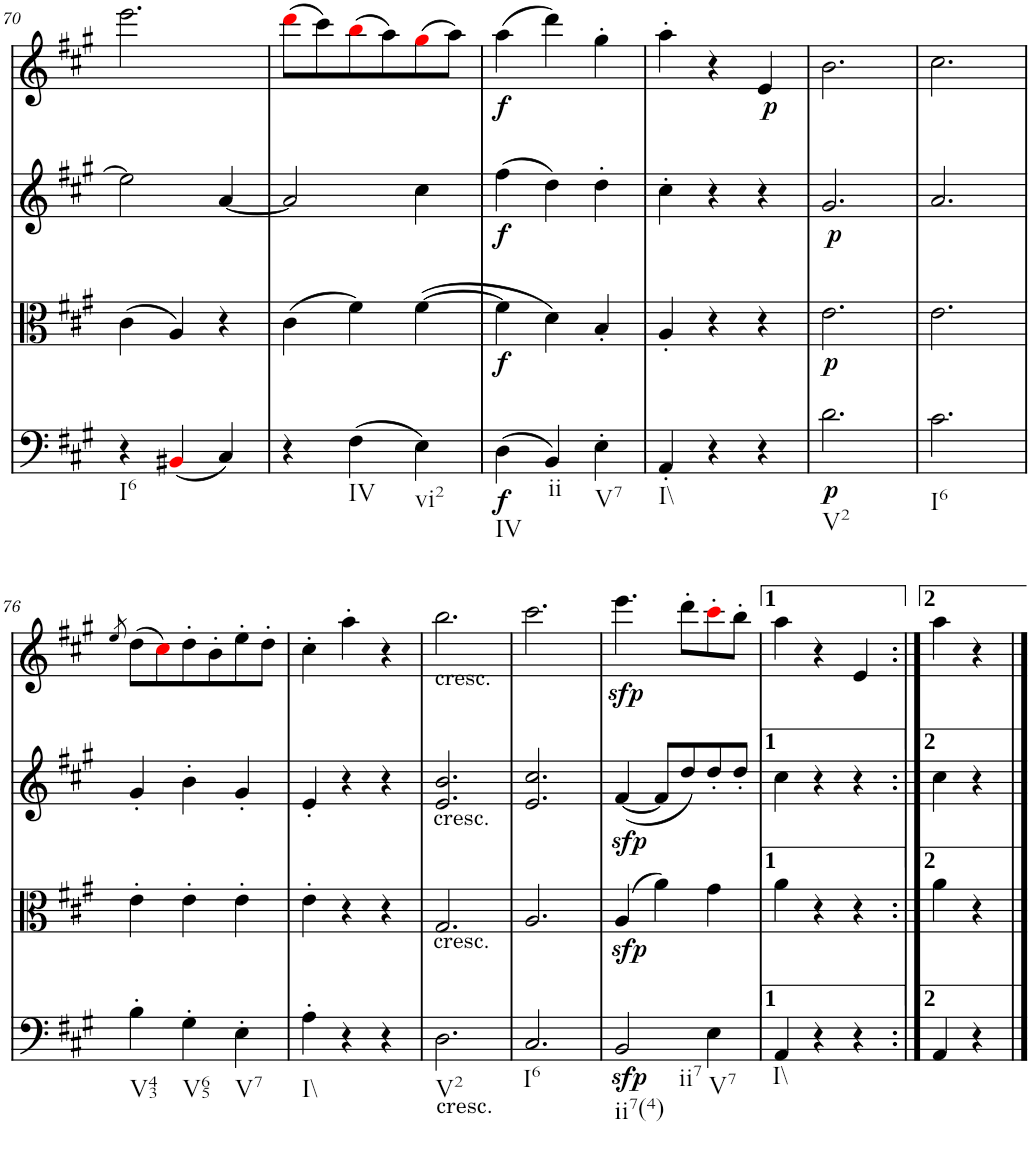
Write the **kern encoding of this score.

**kern	**dynam	**kern	**dynam	**kern	**dynam	**kern	**dynam
*part4	*part4	*part3	*part3	*part2	*part2	*part1	*part1
*staff4	*staff4	*staff3	*staff3	*staff2	*staff2	*staff1	*staff1
*I"Violoncello	*	*I"Viola	*	*I"Violin 2	*	*I"Violin 1	*
*I'Vc	*	*I'Vla	*	*I'Vln	*	*I'Vln	*
!!LO:PB:g=z
*clefF4	*	*clefC3	*	*clefG2	*	*clefG2	*
*k[f#c#g#]	*	*k[f#c#g#]	*	*k[f#c#g#]	*	*k[f#c#g#]	*
*M3/4	*	*M3/4	*	*M3/4	*	*M3/4	*
=70	=70	=70	=70	=70	=70	=70	=70
!LO:TX:b:t=I6	!	!	!	!	!	!	!
4r	.	(4c#\	.	2ee\]	.	2.eee\	.
(4BB#Xi/	.	4A/)	.	.	.	.	.
4C#/)	.	4r	.	[4a/	.	.	.
=71	=71	=71	=71	=71	=71	=71	=71
4r	.	(4c#\	.	2a/]	.	(8dddi\L	.
.	.	.	.	.	.	8ccc#\)	.
!LO:TX:b:t=IV	!	!	!	!	!	!	!
(4F#\	.	4f#\)	.	.	.	(8bbi\	.
.	.	.	.	.	.	8aa\)	.
!LO:TX:b:t=vi2	!	!	!	!	!	!	!
4E\)	.	([4f#\	.	4cc#\	.	(8gg#i\	.
.	.	.	.	.	.	8aa\J)	.
=72	=72	=72	=72	=72	=72	=72	=72
!LO:TX:b:t=IV	!	!	!	!	!	!	!
!	!LO:DY:b	!	!LO:DY:b	!	!LO:DY:b	!	!LO:DY:b
(4D\	f	4f#\]	f	(4ff#\	f	(4aa\	f
!LO:TX:b:t=ii	!	!	!	!	!	!	!
4BB/)	.	4d\)	.	4dd\)	.	4ddd\)	.
!LO:TX:b:t=V7	!	!	!	!	!	!	!
4E'\	.	4B'/	.	4dd'\	.	4gg#'\	.
=73	=73	=73	=73	=73	=73	=73	=73
!LO:TX:b:t=I\\	!	!	!	!	!	!	!
4AA'/	.	4A'/	.	4cc#'\	.	4aa'\	.
4r	.	4r	.	4r	.	4r	.
!	!	!	!	!	!	!	!LO:DY:b
4r	.	4r	.	4r	.	4e/	p
=74	=74	=74	=74	=74	=74	=74	=74
!LO:TX:b:t=V2	!	!	!	!	!	!	!
!	!LO:DY:b	!	!LO:DY:b	!	!LO:DY:b	!	!
2.d\	p	2.e\	p	2.g#/	p	2.b\	.
=75	=75	=75	=75	=75	=75	=75	=75
!LO:TX:b:t=I6	!	!	!	!	!	!	!
2.c#\	.	2.e\	.	2.a/	.	2.cc#\	.
!!LO:LB:g=z
=76	=76	=76	=76	=76	=76	=76	=76
.	.	.	.	.	.	8qee/	.
!LO:TX:b:t=V43	!	!	!	!	!	!	!
4B'\	.	4e'\	.	4g#'/	.	(8dd\L	.
.	.	.	.	.	.	8cc#i\)	.
!LO:TX:b:t=V65	!	!	!	!	!	!	!
4G#'\	.	4e'\	.	4b'\	.	8dd'\	.
.	.	.	.	.	.	8b'\	.
!LO:TX:b:t=V7	!	!	!	!	!	!	!
4E'\	.	4e'\	.	4g#'/	.	8ee'\	.
.	.	.	.	.	.	8dd'\J	.
=77	=77	=77	=77	=77	=77	=77	=77
!LO:TX:b:t=I\\	!	!	!	!	!	!	!
4A'\	.	4e'\	.	4e'/	.	4cc#'\	.
4r	.	4r	.	4r	.	4aa'\	.
4r	.	4r	.	4r	.	4r	.
=78	=78	=78	=78	=78	=78	=78	=78
!	!	!	!	!	!	!LO:TX:a:t=cresc.	!
!	!	!	!	!LO:TX:b:t=cresc.	!	!	!
!	!	!LO:TX:b:t=cresc.	!	!	!	!	!
!LO:TX:b:t=cresc.	!	!	!	!	!	!	!
!LO:TX:b:t=V2	!	!	!	!	!	!	!
2.D\	.	2.G#/	.	2.e/ 2.b/	.	2.bb\	.
=79	=79	=79	=79	=79	=79	=79	=79
!LO:TX:b:t=I6	!	!	!	!	!	!	!
2.C#/	.	2.A/	.	2.e/ 2.cc#/	.	2.ccc#\	.
=80	=80	=80	=80	=80	=80	=80	=80
!LO:TX:b:t=ii7(4)	!	!	!	!	!	!	!
!LO:TX:b:t=ii7	!	!	!	!	!	!	!
!	!LO:DY:b	!	!LO:DY:b	!	!LO:DY:b	!	!LO:DY:b
2BB/	sfp	(4A/	sfp	([4f#/	sfp	4.eee\	sfp
.	.	4a\)	.	8f#/L]	.	.	.
.	.	.	.	8dd/)	.	8ddd'\L	.
!LO:TX:b:t=V7	!	!	!	!	!	!	!
4E\	.	4g#\	.	8dd'/	.	8ccc#'i\	.
.	.	.	.	8dd'/J	.	8bb'\J	.
=81	=81	=81	=81	=81	=81	=81	=81
!LO:TX:b:t=I\\	!	!	!	!	!	!	!
4AA/	.	4a\	.	4cc#\	.	4aa\	.
4r	.	4r	.	4r	.	4r	.
4r	.	4r	.	4r	.	4e/	.
=81X1:|!	=81X1:|!	=81X1:|!	=81X1:|!	=81X1:|!	=81X1:|!	=81X1:|!	=81X1:|!
4AA/	.	4a\	.	4cc#\	.	4aa\	.
4r	.	4r	.	4r	.	4r	.
==	==	==	==	==	==	==	==
*-	*-	*-	*-	*-	*-	*-	*-
